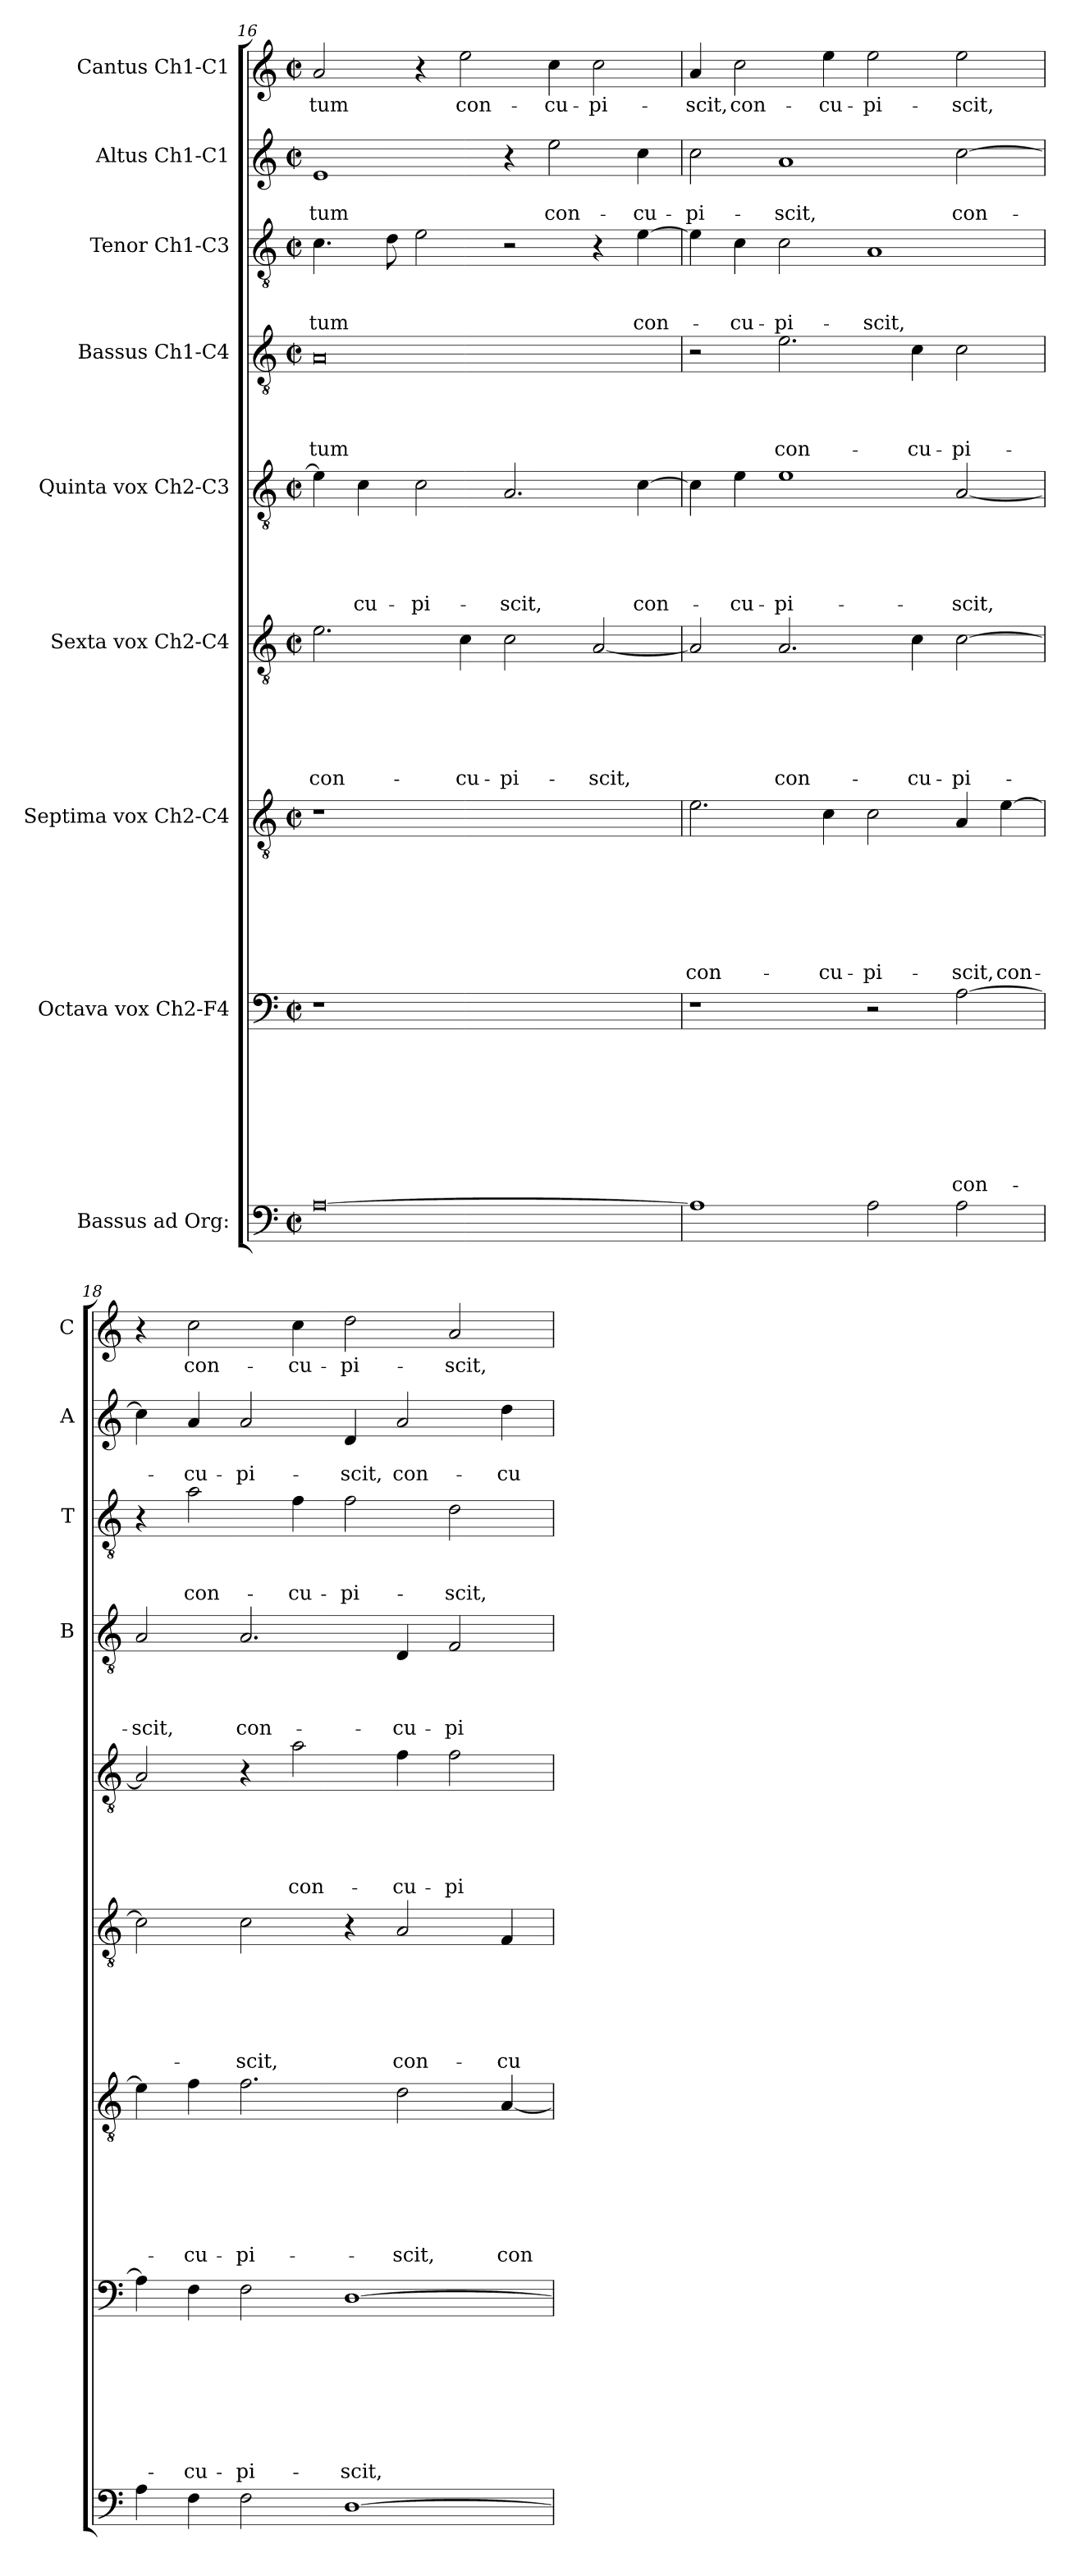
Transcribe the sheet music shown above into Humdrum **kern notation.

**kern	**kern	**text	**text	**text	**text	**text	**text	**text	**text	**kern	**text	**text	**text	**text	**text	**text	**text	**kern	**text	**text	**text	**text	**text	**text	**kern	**text	**text	**text	**text	**text	**kern	**text	**text	**text	**text	**kern	**text	**text	**text	**kern	**text	**text	**kern	**text
*part9	*part8	*part8	*part8	*part8	*part8	*part8	*part8	*part8	*part8	*part7	*part7	*part7	*part7	*part7	*part7	*part7	*part7	*part6	*part6	*part6	*part6	*part6	*part6	*part6	*part5	*part5	*part5	*part5	*part5	*part5	*part4	*part4	*part4	*part4	*part4	*part3	*part3	*part3	*part3	*part2	*part2	*part2	*part1	*part1
*staff9	*staff8	*staff8	*staff8	*staff8	*staff8	*staff8	*staff8	*staff8	*staff8	*staff7	*staff7	*staff7	*staff7	*staff7	*staff7	*staff7	*staff7	*staff6	*staff6	*staff6	*staff6	*staff6	*staff6	*staff6	*staff5	*staff5	*staff5	*staff5	*staff5	*staff5	*staff4	*staff4	*staff4	*staff4	*staff4	*staff3	*staff3	*staff3	*staff3	*staff2	*staff2	*staff2	*staff1	*staff1
*I"Bassus ad Org:	*I"Octava vox Ch2-F4	*	*	*	*	*	*	*	*	*I"Septima vox Ch2-C4	*	*	*	*	*	*	*	*I"Sexta vox Ch2-C4	*	*	*	*	*	*	*I"Quinta vox Ch2-C3	*	*	*	*	*	*I"Bassus Ch1-C4	*	*	*	*	*I"Tenor Ch1-C3	*	*	*	*I"Altus Ch1-C1	*	*	*I"Cantus Ch1-C1	*
*	*	*	*	*	*	*	*	*	*	*	*	*	*	*	*	*	*	*	*	*	*	*	*	*	*	*	*	*	*	*	*I'B	*	*	*	*	*I'T	*	*	*	*I'A	*	*	*I'C	*
!!LO:LB:g=z
*clefF4	*clefF4	*	*	*	*	*	*	*	*	*clefGv2	*	*	*	*	*	*	*	*clefGv2	*	*	*	*	*	*	*clefGv2	*	*	*	*	*	*clefGv2	*	*	*	*	*clefGv2	*	*	*	*clefG2	*	*	*clefG2	*
*k[]	*k[]	*	*	*	*	*	*	*	*	*k[]	*	*	*	*	*	*	*	*k[]	*	*	*	*	*	*	*k[]	*	*	*	*	*	*k[]	*	*	*	*	*k[]	*	*	*	*k[]	*	*	*k[]	*
*C:	*C:	*	*	*	*	*	*	*	*	*C:	*	*	*	*	*	*	*	*C:	*	*	*	*	*	*	*C:	*	*	*	*	*	*C:	*	*	*	*	*C:	*	*	*	*C:	*	*	*C:	*
*M2/2	*M2/2	*	*	*	*	*	*	*	*	*M2/2	*	*	*	*	*	*	*	*M2/2	*	*	*	*	*	*	*M2/2	*	*	*	*	*	*M2/2	*	*	*	*	*M2/2	*	*	*	*M2/2	*	*	*M2/2	*
*met(c|)	*met(c|)	*	*	*	*	*	*	*	*	*met(c|)	*	*	*	*	*	*	*	*met(c|)	*	*	*	*	*	*	*met(c|)	*	*	*	*	*	*met(c|)	*	*	*	*	*met(c|)	*	*	*	*met(c|)	*	*	*met(c|)	*
=16	=16	=16	=16	=16	=16	=16	=16	=16	=16	=16	=16	=16	=16	=16	=16	=16	=16	=16	=16	=16	=16	=16	=16	=16	=16	=16	=16	=16	=16	=16	=16	=16	=16	=16	=16	=16	=16	=16	=16	=16	=16	=16	=16	=16
!	!	!	!	!	!	!	!	!	!	!	!	!	!	!	!	!	!	!	!	!	!	!	!	!LO:LY:b	!	!	!	!	!	!	!	!	!	!	!LO:LY:b	!	!	!	!LO:LY:b	!	!	!LO:LY:b	!	!LO:LY:b
[0A	1r	.	.	.	.	.	.	.	.	1r	.	.	.	.	.	.	.	2.e\	.	.	.	.	.	con-	4e\]	.	.	.	.	.	0A	.	.	.	-tum	4.c\	.	.	-tum	1e	.	-tum	2a/	-tum
!	!	!	!	!	!	!	!	!	!	!	!	!	!	!	!	!	!	!	!	!	!	!	!	!	!	!	!	!	!	!LO:LY:b	!	!	!	!	!	!	!	!	!	!	!	!	!	!
.	.	.	.	.	.	.	.	.	.	.	.	.	.	.	.	.	.	.	.	.	.	.	.	.	4c\	.	.	.	.	-cu-	.	.	.	.	.	.	.	.	.	.	.	.	.	.
.	.	.	.	.	.	.	.	.	.	.	.	.	.	.	.	.	.	.	.	.	.	.	.	.	.	.	.	.	.	.	.	.	.	.	.	8d\	.	.	.	.	.	.	.	.
!	!	!	!	!	!	!	!	!	!	!	!	!	!	!	!	!	!	!	!	!	!	!	!	!	!	!	!	!	!	!LO:LY:b	!	!	!	!	!	!	!	!	!	!	!	!	!	!
.	.	.	.	.	.	.	.	.	.	.	.	.	.	.	.	.	.	.	.	.	.	.	.	.	2c\	.	.	.	.	-pi-	.	.	.	.	.	2e\	.	.	.	.	.	.	4r	.
!	!	!	!	!	!	!	!	!	!	!	!	!	!	!	!	!	!	!	!	!	!	!	!	!LO:LY:b	!	!	!	!	!	!	!	!	!	!	!	!	!	!	!	!	!	!	!	!LO:LY:b
.	.	.	.	.	.	.	.	.	.	.	.	.	.	.	.	.	.	4c\	.	.	.	.	.	-cu-	.	.	.	.	.	.	.	.	.	.	.	.	.	.	.	.	.	.	2ee\	con-
!	!	!	!	!	!	!	!	!	!	!	!	!	!	!	!	!	!	!	!	!	!	!	!	!LO:LY:b	!	!	!	!	!	!LO:LY:b	!	!	!	!	!	!	!	!	!	!	!	!	!	!
.	1ryy	.	.	.	.	.	.	.	.	1ryy	.	.	.	.	.	.	.	2c\	.	.	.	.	.	-pi-	2.A/	.	.	.	.	-scit,	.	.	.	.	.	2r	.	.	.	4r	.	.	.	.
!	!	!	!	!	!	!	!	!	!	!	!	!	!	!	!	!	!	!	!	!	!	!	!	!	!	!	!	!	!	!	!	!	!	!	!	!	!	!	!	!	!	!LO:LY:b	!	!LO:LY:b
.	.	.	.	.	.	.	.	.	.	.	.	.	.	.	.	.	.	.	.	.	.	.	.	.	.	.	.	.	.	.	.	.	.	.	.	.	.	.	.	2ee\	.	con-	4cc\	-cu-
!	!	!	!	!	!	!	!	!	!	!	!	!	!	!	!	!	!	!	!	!	!	!	!	!LO:LY:b	!	!	!	!	!	!	!	!	!	!	!	!	!	!	!	!	!	!	!	!LO:LY:b
.	.	.	.	.	.	.	.	.	.	.	.	.	.	.	.	.	.	[2A/	.	.	.	.	.	-scit,	.	.	.	.	.	.	.	.	.	.	.	4r	.	.	.	.	.	.	2cc\	-pi-
!	!	!	!	!	!	!	!	!	!	!	!	!	!	!	!	!	!	!	!	!	!	!	!	!	!	!	!	!	!	!LO:LY:b	!	!	!	!	!	!	!	!	!LO:LY:b	!	!	!LO:LY:b	!	!
.	.	.	.	.	.	.	.	.	.	.	.	.	.	.	.	.	.	.	.	.	.	.	.	.	[4c\	.	.	.	.	con-	.	.	.	.	.	[4e\	.	.	con-	4cc\	.	-cu-	.	.
=17	=17	=17	=17	=17	=17	=17	=17	=17	=17	=17	=17	=17	=17	=17	=17	=17	=17	=17	=17	=17	=17	=17	=17	=17	=17	=17	=17	=17	=17	=17	=17	=17	=17	=17	=17	=17	=17	=17	=17	=17	=17	=17	=17	=17
!	!	!	!	!	!	!	!	!	!	!	!	!	!	!	!	!	!LO:LY:b	!	!	!	!	!	!	!	!	!	!	!	!	!	!	!	!	!	!	!	!	!	!	!	!	!LO:LY:b	!	!LO:LY:b
1A]	1r	.	.	.	.	.	.	.	.	2.e\	.	.	.	.	.	.	con-	2A/]	.	.	.	.	.	.	4c\]	.	.	.	.	.	2r	.	.	.	.	4e\]	.	.	.	2cc\	.	-pi-	4a/	-scit,
!	!	!	!	!	!	!	!	!	!	!	!	!	!	!	!	!	!	!	!	!	!	!	!	!	!	!	!	!	!	!LO:LY:b	!	!	!	!	!	!	!	!	!LO:LY:b	!	!	!	!	!LO:LY:b
.	.	.	.	.	.	.	.	.	.	.	.	.	.	.	.	.	.	.	.	.	.	.	.	.	4e\	.	.	.	.	-cu-	.	.	.	.	.	4c\	.	.	-cu-	.	.	.	2cc\	con-
!	!	!	!	!	!	!	!	!	!	!	!	!	!	!	!	!	!	!	!	!	!	!	!	!LO:LY:b	!	!	!	!	!	!LO:LY:b	!	!	!	!	!LO:LY:b	!	!	!	!LO:LY:b	!	!	!LO:LY:b	!	!
.	.	.	.	.	.	.	.	.	.	.	.	.	.	.	.	.	.	2.A/	.	.	.	.	.	con-	1e	.	.	.	.	-pi-	2.e\	.	.	.	con-	2c\	.	.	-pi-	1a	.	-scit,	.	.
!	!	!	!	!	!	!	!	!	!	!	!	!	!	!	!	!	!LO:LY:b	!	!	!	!	!	!	!	!	!	!	!	!	!	!	!	!	!	!	!	!	!	!	!	!	!	!	!LO:LY:b
.	.	.	.	.	.	.	.	.	.	4c\	.	.	.	.	.	.	-cu-	.	.	.	.	.	.	.	.	.	.	.	.	.	.	.	.	.	.	.	.	.	.	.	.	.	4ee\	-cu-
!	!	!	!	!	!	!	!	!	!	!	!	!	!	!	!	!	!LO:LY:b	!	!	!	!	!	!	!	!	!	!	!	!	!	!	!	!	!	!	!	!	!	!LO:LY:b	!	!	!	!	!LO:LY:b
2A\	2r	.	.	.	.	.	.	.	.	2c\	.	.	.	.	.	.	-pi-	.	.	.	.	.	.	.	.	.	.	.	.	.	.	.	.	.	.	1A	.	.	-scit,	.	.	.	2ee\	-pi-
!	!	!	!	!	!	!	!	!	!	!	!	!	!	!	!	!	!	!	!	!	!	!	!	!LO:LY:b	!	!	!	!	!	!	!	!	!	!	!LO:LY:b	!	!	!	!	!	!	!	!	!
.	.	.	.	.	.	.	.	.	.	.	.	.	.	.	.	.	.	4c\	.	.	.	.	.	-cu-	.	.	.	.	.	.	4c\	.	.	.	-cu-	.	.	.	.	.	.	.	.	.
!	!	!	!	!	!	!	!	!	!LO:LY:b	!	!	!	!	!	!	!	!LO:LY:b	!	!	!	!	!	!	!LO:LY:b	!	!	!	!	!	!LO:LY:b	!	!	!	!	!LO:LY:b	!	!	!	!	!	!	!LO:LY:b	!	!LO:LY:b
2A\	[2A\	.	.	.	.	.	.	.	con-	4A/	.	.	.	.	.	.	-scit,	[2c\	.	.	.	.	.	-pi-	[2A/	.	.	.	.	-scit,	2c\	.	.	.	-pi-	.	.	.	.	[2cc\	.	con-	2ee\	-scit,
!	!	!	!	!	!	!	!	!	!	!	!	!	!	!	!	!	!LO:LY:b	!	!	!	!	!	!	!	!	!	!	!	!	!	!	!	!	!	!	!	!	!	!	!	!	!	!	!
.	.	.	.	.	.	.	.	.	.	[4e\	.	.	.	.	.	.	con-	.	.	.	.	.	.	.	.	.	.	.	.	.	.	.	.	.	.	.	.	.	.	.	.	.	.	.
=18	=18	=18	=18	=18	=18	=18	=18	=18	=18	=18	=18	=18	=18	=18	=18	=18	=18	=18	=18	=18	=18	=18	=18	=18	=18	=18	=18	=18	=18	=18	=18	=18	=18	=18	=18	=18	=18	=18	=18	=18	=18	=18	=18	=18
!	!	!	!	!	!	!	!	!	!	!	!	!	!	!	!	!	!	!	!	!	!	!	!	!	!	!	!	!	!	!	!	!	!	!	!LO:LY:b	!	!	!	!	!	!	!	!	!
4A\	4A\]	.	.	.	.	.	.	.	.	4e\]	.	.	.	.	.	.	.	2c\]	.	.	.	.	.	.	2A/]	.	.	.	.	.	2A/	.	.	.	-scit,	4r	.	.	.	4cc\]	.	.	4r	.
!	!	!	!	!	!	!	!	!	!LO:LY:b	!	!	!	!	!	!	!	!LO:LY:b	!	!	!	!	!	!	!	!	!	!	!	!	!	!	!	!	!	!	!	!	!	!LO:LY:b	!	!	!LO:LY:b	!	!LO:LY:b
4F\	4F\	.	.	.	.	.	.	.	-cu-	4f\	.	.	.	.	.	.	-cu-	.	.	.	.	.	.	.	.	.	.	.	.	.	.	.	.	.	.	2a\	.	.	con-	4a/	.	-cu-	2cc\	con-
!	!	!	!	!	!	!	!	!	!LO:LY:b	!	!	!	!	!	!	!	!LO:LY:b	!	!	!	!	!	!	!LO:LY:b	!	!	!	!	!	!	!	!	!	!	!LO:LY:b	!	!	!	!	!	!	!LO:LY:b	!	!
2F\	2F\	.	.	.	.	.	.	.	-pi-	2.f\	.	.	.	.	.	.	-pi-	2c\	.	.	.	.	.	-scit,	4r	.	.	.	.	.	2.A/	.	.	.	con-	.	.	.	.	2a/	.	-pi-	.	.
!	!	!	!	!	!	!	!	!	!	!	!	!	!	!	!	!	!	!	!	!	!	!	!	!	!	!	!	!	!	!LO:LY:b	!	!	!	!	!	!	!	!	!LO:LY:b	!	!	!	!	!LO:LY:b
.	.	.	.	.	.	.	.	.	.	.	.	.	.	.	.	.	.	.	.	.	.	.	.	.	2a\	.	.	.	.	con-	.	.	.	.	.	4f\	.	.	-cu-	.	.	.	4cc\	-cu-
!	!	!	!	!	!	!	!	!	!LO:LY:b	!	!	!	!	!	!	!	!	!	!	!	!	!	!	!	!	!	!	!	!	!	!	!	!	!	!	!	!	!	!LO:LY:b	!	!	!LO:LY:b	!	!LO:LY:b
[1D	[1D	.	.	.	.	.	.	.	-scit,	.	.	.	.	.	.	.	.	4r	.	.	.	.	.	.	.	.	.	.	.	.	.	.	.	.	.	2f\	.	.	-pi-	4d/	.	-scit,	2dd\	-pi-
!	!	!	!	!	!	!	!	!	!	!	!	!	!	!	!	!	!LO:LY:b	!	!	!	!	!	!	!LO:LY:b	!	!	!	!	!	!LO:LY:b	!	!	!	!	!LO:LY:b	!	!	!	!	!	!	!LO:LY:b	!	!
.	.	.	.	.	.	.	.	.	.	2d\	.	.	.	.	.	.	-scit,	2A/	.	.	.	.	.	con-	4f\	.	.	.	.	-cu-	4D/	.	.	.	-cu-	.	.	.	.	2a/	.	con-	.	.
!	!	!	!	!	!	!	!	!	!	!	!	!	!	!	!	!	!	!	!	!	!	!	!	!	!	!	!	!	!	!LO:LY:b	!	!	!	!	!LO:LY:b	!	!	!	!LO:LY:b	!	!	!	!	!LO:LY:b
.	.	.	.	.	.	.	.	.	.	.	.	.	.	.	.	.	.	.	.	.	.	.	.	.	2f\	.	.	.	.	-pi-	2F/	.	.	.	-pi-	2d\	.	.	-scit,	.	.	.	2a/	-scit,
!	!	!	!	!	!	!	!	!	!	!	!	!	!	!	!	!	!LO:LY:b	!	!	!	!	!	!	!LO:LY:b	!	!	!	!	!	!	!	!	!	!	!	!	!	!	!	!	!	!LO:LY:b	!	!
.	.	.	.	.	.	.	.	.	.	[4A/	.	.	.	.	.	.	con-	4F/	.	.	.	.	.	-cu-	.	.	.	.	.	.	.	.	.	.	.	.	.	.	.	4dd\	.	-cu-	.	.
=	=	=	=	=	=	=	=	=	=	=	=	=	=	=	=	=	=	=	=	=	=	=	=	=	=	=	=	=	=	=	=	=	=	=	=	=	=	=	=	=	=	=	=	=
*-	*-	*-	*-	*-	*-	*-	*-	*-	*-	*-	*-	*-	*-	*-	*-	*-	*-	*-	*-	*-	*-	*-	*-	*-	*-	*-	*-	*-	*-	*-	*-	*-	*-	*-	*-	*-	*-	*-	*-	*-	*-	*-	*-	*-
